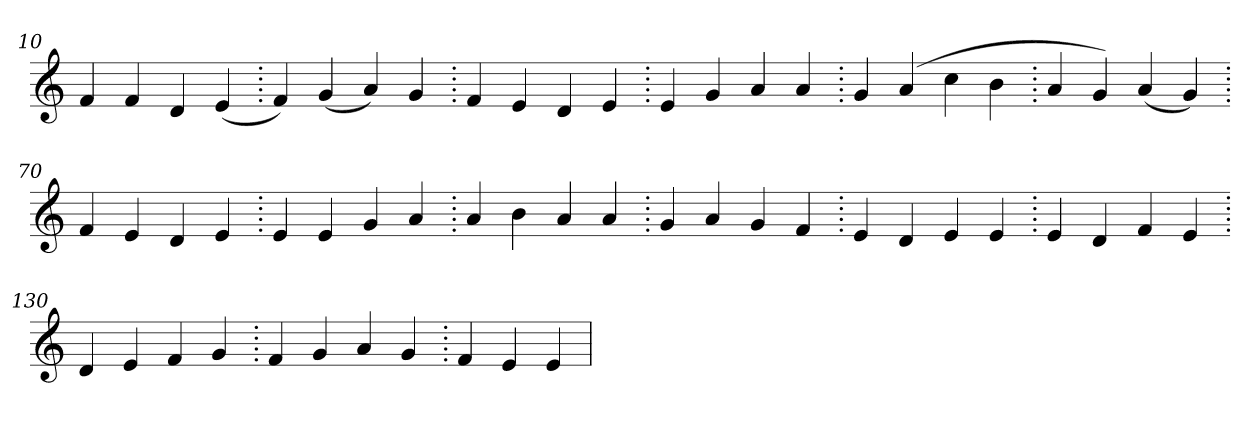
**kern
*part1
*staff1
*clefG2
=10.
4f
4f
4d
(>4e
=20.
4f)
(>4g
4a)
4g
=30.
4f
4e
4d
4e
=40.
4e
4g
4a
4a
=50.
4g
(>4a
4cc
4b
=60.
4a
4g)
(>4a
4g)
=70.
4f
4e
4d
4e
=80.
4e
4e
4g
4a
=90.
4a
4b
4a
4a
=100.
4g
4a
4g
4f
=110.
4e
4d
4e
4e
=120.
4e
4d
4f
4e
=130.
4d
4e
4f
4g
=140.
4f
4g
4a
4g
=150.
4f
4e
4e
=
*-
